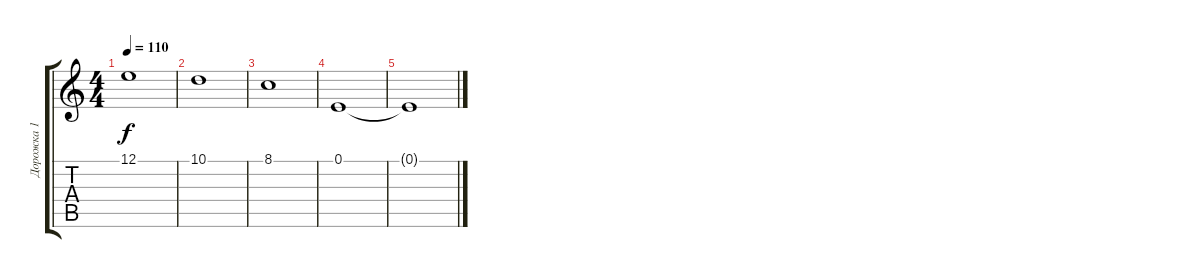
\track ("Дорожка 1" "Дорожка 1") {instrument pad4choir}
\staff {score tabs}
\tuning (E4 B3 G3 D3 A2 E2) {hide}
\ts (4 4)
\tempo 110
\clef g2
\ks c
12.1.1{dy f} |
10.1.1 |
8.1.1 |
0.1.1 |
0.1{t}.1
